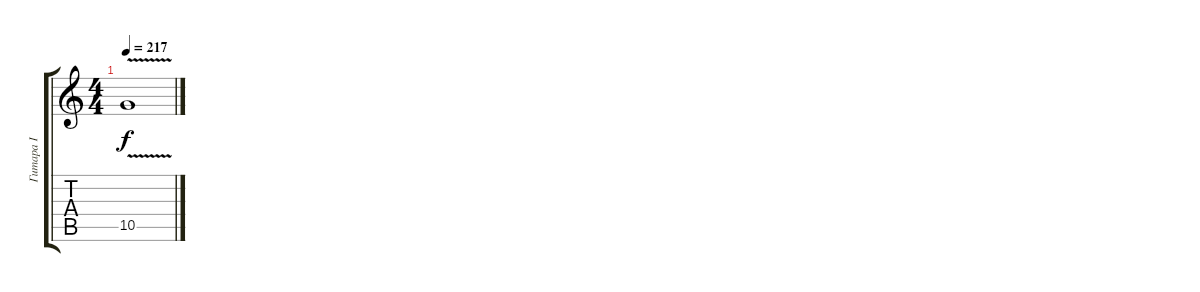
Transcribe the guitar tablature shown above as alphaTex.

\track ("Гитара I" "Гитара I") {instrument distortionguitar}
\staff {score tabs}
\tuning (E4 B3 G3 D3 A2 E2) {hide}
\ts (4 4)
\tempo 217
\clef g2
\ks c
10.5{v}.1{dy f}
